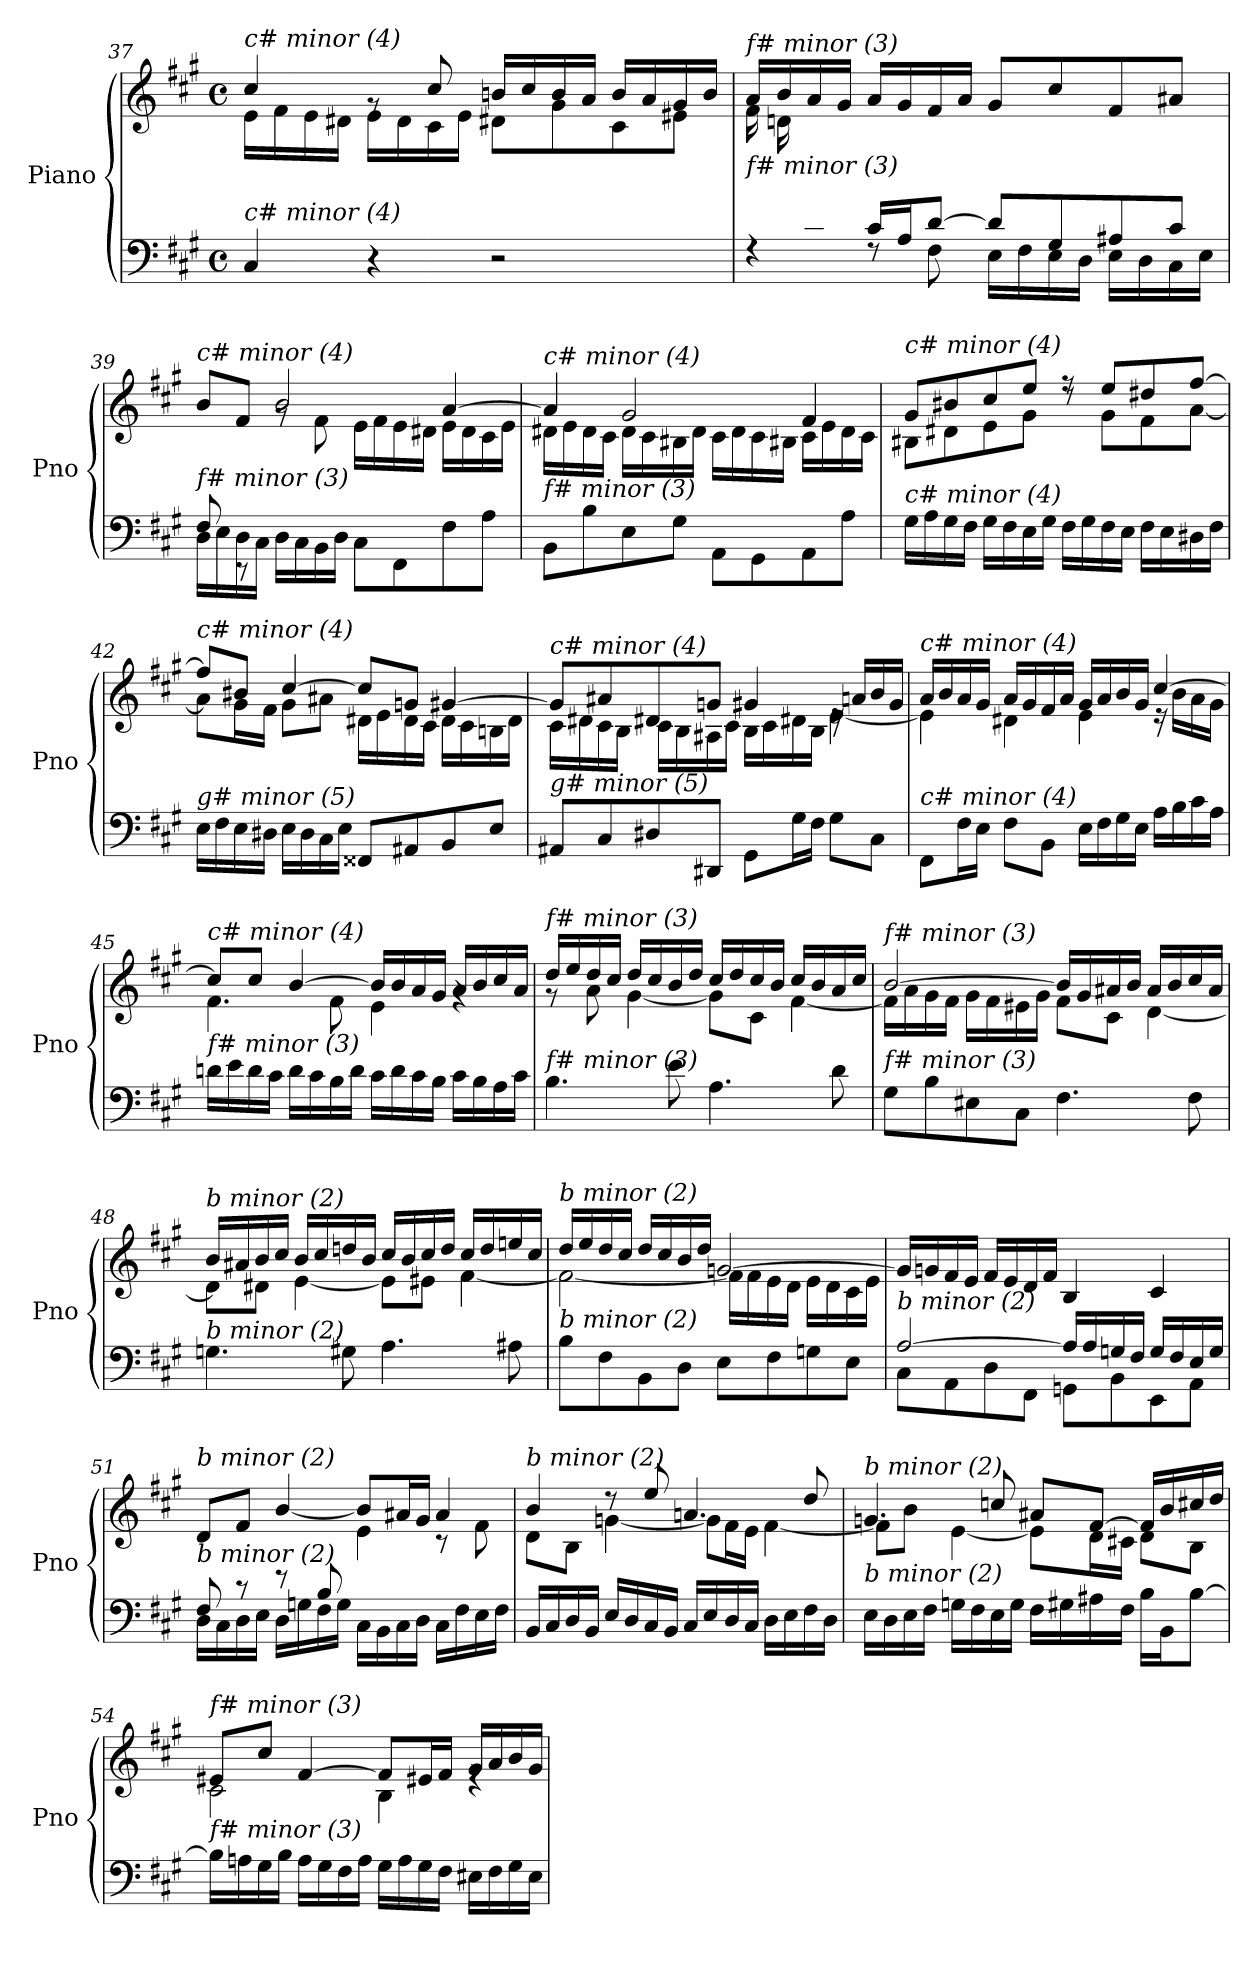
**kern	**kern
*part1	*part1
*staff2	*staff1
*I"Piano	*
*I'Pno	*
!!LO:LB:g=z
*clefF4	*clefG2
*k[f#c#g#]	*k[f#c#g#]
*M4/4	*M4/4
*met(c)	*met(c)
=37	=37
*	*^
!	!LO:TX:i:t=c# minor (4)	!
!LO:TX:i:t=c# minor (4)	!	!
4C#/	4cc#/	16e\LL
.	.	16f#\
.	.	16e\
.	.	16d#X\JJ
4r	8rg	16e\LL
.	.	16d#\
.	8cc#/	16c#\
.	.	16e\JJ
2r	16bn/LL	8d#X\L
.	16cc#/	.
.	16b/	8g#\
.	16a/JJ	.
.	16b/LL	8c#\
.	16a/	.
.	16g#/	8e#X\J
.	16b/JJ	.
=38	=38	=38
*^	*	*
!	!	!LO:TX:i:t=f# minor (3)	!
!LO:TX:i:t=f# minor (3)	!	!	!
8ryy	4rF	16a/LL	16f#\LL
.	.	16b/	16dn\
16c#/	.	16a/	2..ryy
16B/JJ	.	16g#/JJ	.
16c#/LL	8rF	16a/LL	.
16A/J	.	16g#/	.
[8d/J	8F#\	16f#/	.
.	.	16a/JJ	.
8d/L]	16E\LL	8g#/L	.
.	16F#\	.	.
8G#/	16E\	8cc#/	.
.	16D\JJ	.	.
8A#X/	16E\LL	8f#/	.
.	16D\	.	.
8c#/J	16C#\	8a#X/J	.
.	16E\JJ	.	.
=39	=39	=39	=39
*	*^	*	*^
!	!	!	!LO:TX:i:t=c# minor (4)	!	!
!LO:TX:i:t=f# minor (3)	!	!	!	!	!
4ryy	16D\LL	8F#/	8b/L	4ryy	4ryy
.	16E\	.	.	.	.
.	16D\	8r	8f#/J	.	.
.	16C#\JJ	.	.	.	.
2.ryy	16D\LL	2.ryy	2b/	8rg	2.ryy
.	16C#\	.	.	.	.
.	16BB\	.	.	8f#\	.
.	16D\JJ	.	.	.	.
.	8C#\L	.	.	16e\LL	.
.	.	.	.	16f#\	.
.	8FF#\	.	.	16e\	.
.	.	.	.	16d#X\JJ	.
.	8F#\	.	[4a/	16e\LL	.
.	.	.	.	16d#\	.
.	8A\J	.	.	16c#\	.
.	.	.	.	16e\JJ	.
*v	*v	*v	*	*	*
*	*	*v	*v
!!LO:LB:g=z
=40	=40	=40
!	!LO:TX:i:t=c# minor (4)	!
!LO:TX:i:t=f# minor (3)	!	!
8BB\L	4a/]	16d#X\LL
.	.	16e\
8B\	.	16d#\
.	.	16c#\JJ
8E\	2g#/	16d#\LL
.	.	16c#\
8G#\J	.	16B#X\
.	.	16d#\JJ
8AA\L	.	16c#\LL
.	.	16d#\
8GG#\	.	16c#\
.	.	16B#X\JJ
8AA\	4f#/	16c#\LL
.	.	16e\
8A\J	.	16d#\
.	.	16c#\JJ
=41	=41	=41
!	!LO:TX:i:t=c# minor (4)	!
!LO:TX:i:t=c# minor (4)	!	!
16G#\LL	8g#/L	8B#X\L
16A\	.	.
16G#\	8b#X/	8d#X\
16F#\JJ	.	.
16G#\LL	8cc#/	8e\
16F#\	.	.
16E\	8ee/J	8g#\J
16G#\JJ	.	.
16F#\LL	8r	8rdd
16G#\	.	.
16F#\	8ee/L	8g#\L
16E\JJ	.	.
16F#\LL	8dd#X/	8f#\
16E\	.	.
16D#X\	[8ff#/J	[8a\J
16F#\JJ	.	.
=42	=42	=42
!	!LO:TX:i:t=c# minor (4)	!
!LO:TX:i:t=g# minor (5)	!	!
16E\LL	8ff#/L]	8a\L]
16F#\	.	.
16E\	8b#X/J	16g#\L
16D#X\JJ	.	16f#\JJ
16E\LL	[4cc#/	8g#\L
16D#\	.	.
16C#\	.	8a#X\J
16E\JJ	.	.
8FF##X/L	8cc#/L]	16d#X\LL
.	.	16e\
8AA#X/	8gni/J	16d#\
.	.	16c#\JJ
8BB/	[4g#/	16d#\LL
.	.	16c#\
8E/J	.	16Bn\
.	.	16d#\JJ
!!LO:PB:g=z	!!
=43	=43	=43
!	!LO:TX:i:t=c# minor (4)	!
!LO:TX:i:t=g# minor (5)	!	!
8AA#X/L	8g#/L]	16c#\LL
.	.	16d#X\
8C#/	8a#X/	16c#\
.	.	16B\JJ
8D#X/	8d#X/	16c#\LL
.	.	16B\
8DD#X/J	8gni/J	16A#X\
.	.	16c#\JJ
8GG#\L	4g#/	16B\LL
.	.	16c#\
16G#\L	.	16d#X\
16F#\JJ	.	16B\JJ
8G#\L	16re	[4e\
.	16an/LL	.
8C#\J	16b/	.
.	16g#/JJ	.
=44	=44	=44
!	!LO:TX:i:t=c# minor (4)	!
!LO:TX:i:t=c# minor (4)	!	!
8FF#\L	16a/LL	4e\]
.	16b/	.
16F#\L	16a/	.
16E\JJ	16g#/JJ	.
8F#\L	16a/LL	4d#X\
.	16g#/	.
8BB\J	16f#/	.
.	16a/JJ	.
16E\LL	16g#/LL	4e\
16F#\	16a/	.
16G#\	16b/	.
16E\JJ	16g#/JJ	.
16A\LL	[4cc#/	16r
16B\	.	16b\LL
16c#\	.	16a\
16A\JJ	.	16g#\JJ
=45	=45	=45
!	!LO:TX:i:t=c# minor (4)	!
!LO:TX:i:t=f# minor (3)	!	!
16dn\LL	8cc#/L]	4.f#\
16e\	.	.
16d\	8cc#/J	.
16c#\JJ	.	.
16d\LL	[4b/	.
16c#\	.	.
16B\	.	8f#\
16d\JJ	.	.
16c#\LL	16b/LL]	4e\
16d\	16b/	.
16c#\	16a/	.
16B\JJ	16g#/JJ	.
16c#\LL	16a/LL	4rg
16B\	16b/	.
16A\	16cc#/	.
16c#\JJ	16a/JJ	.
!!LO:LB:g=z	!!
=46	=46	=46
!	!LO:TX:i:t=f# minor (3)	!
!LO:TX:i:t=f# minor (3)	!	!
4.B\	16dd/LL	8r
.	16ee/	.
.	16dd/	8a\
.	16cc#/JJ	.
.	16dd/LL	[4g#\
.	16cc#/	.
8e\	16b/	.
.	16dd/JJ	.
4.A\	16cc#/LL	8g#\L]
.	16dd/	.
.	16cc#/	8c#\J
.	16b/JJ	.
.	16cc#/LL	[4f#\
.	16b/	.
8d\	16a/	.
.	16cc#/JJ	.
=47	=47	=47
!	!LO:TX:i:t=f# minor (3)	!
!LO:TX:i:t=f# minor (3)	!	!
8G#\L	[2b/	16f#\LL]
.	.	16a\
8B\	.	16g#\
.	.	16f#\JJ
8E#X\	.	16g#\LL
.	.	16f#\
8C#\J	.	16e#X\
.	.	16g#\JJ
4.F#\	16b/LL]	8f#\L
.	16g#/	.
.	16a#X/	8c#\J
.	16b/JJ	.
.	16a#/LL	[4d\
.	16b/	.
8F#\	16cc#/	.
.	16a#/JJ	.
=48	=48	=48
!	!LO:TX:i:t=b minor (2)	!
!LO:TX:i:t=b minor (2)	!	!
4.Gn\	16b/LL	8d\L]
.	16a#X/	.
.	16b/	8d#X\J
.	16cc#/JJ	.
.	16b/LL	[4e\
.	16cc#/	.
8G#X\	16ddn/	.
.	16b/JJ	.
4.A\	16cc#/LL	8e\L]
.	16b/	.
.	16cc#/	8e#X\J
.	16dd/JJ	.
.	16cc#/LL	[4f#\
.	16dd/	.
8A#X\	16een/	.
.	16cc#/JJ	.
!!LO:LB:g=z	!!
=49	=49	=49
!	!LO:TX:i:t=b minor (2)	!
!LO:TX:i:t=b minor (2)	!	!
8B\L	16dd/LL	2f#\_
.	16ee/	.
8F#\	16dd/	.
.	16cc#/JJ	.
8BB\	16dd/LL	.
.	16cc#/	.
8D\J	16b/	.
.	16dd/JJ	.
8E\L	[2gn/	16f#\LL]
.	.	16f#\
8F#\	.	16e\
.	.	16d\JJ
8Gn\	.	16e\LL
.	.	16d\
8E\J	.	16c#\
.	.	16e\JJ
=50	=50	=50
*^	*	*
!	!	!LO:TX:i:t=b minor (2)	!
!LO:TX:i:t=b minor (2)	!	!	!
*	*	*v	*v
[2A/	8C#\L	16g/LL]
.	.	16gn/
.	8AA\	16f#/
.	.	16e/JJ
.	8D\	16f#/LL
.	.	16e/
.	8FF#\J	16d/
.	.	16f#/JJ
16A/LL]	8GGn\L	4B/
16A/	.	.
16Gn/	8BB\	.
16F#/JJ	.	.
16G/LL	8EE\	4c#/
16F#/	.	.
16E/	8AA\J	.
16G/JJ	.	.
=51	=51	=51
*	*^	*^
*	*	*	*	*^
!	!	!	!LO:TX:i:t=b minor (2)	!	!
!LO:TX:i:t=b minor (2)	!	!	!	!	!
2ryy	8F#/	16D\LL	8d/L	2ryy	2ryy
.	.	16C#\	.	.	.
.	8r	16D\	8f#/J	.	.
.	.	16E\JJ	.	.	.
.	8r	16D\LL	[4b/	.	.
.	.	16Gn\	.	.	.
.	8B/	16F#\	.	.	.
.	.	16G\JJ	.	.	.
2ryy	16C#\LL	2ryy	8b/L]	4e\	2ryy
.	16BB\	.	.	.	.
.	16C#\	.	16a#X/L	.	.
.	16D\JJ	.	16g#/JJ	.	.
.	16C#\LL	.	4a#/	8r	.
.	16F#\	.	.	.	.
.	16E\	.	.	8f#\	.
.	16F#\JJ	.	.	.	.
*	*v	*v	*	*	*
*	*	*	*v	*v
!!LO:LB:g=z
=52	=52	=52	=52
!	!	!LO:TX:i:t=b minor (2)	!
!LO:TX:i:t=b minor (2)	!	!	!
*v	*v	*	*
16BB/LL	4b/	8d\L
16C#/	.	.
16D/	.	8B\J
16BB/JJ	.	.
16E/LL	8r	[4gn\
16D/	.	.
16C#/	8ee/	.
16BB/JJ	.	.
16C#/LL	4.an/	8g\L]
16E/	.	.
16D/	.	16f#\L
16C#/JJ	.	16e\JJ
16D\LL	.	[4f#\
16E\	.	.
16F#\	8dd/	.
16D\JJ	.	.
=53	=53	=53
!	!LO:TX:i:t=b minor (2)	!
!LO:TX:i:t=b minor (2)	!	!
16E\LL	4.gn/	8f#\L]
16D\	.	.
16E\	.	8b\J
16F#\JJ	.	.
16Gn\LL	.	[4e\
16F#\	.	.
16E\	8ccn/	.
16G\JJ	.	.
16F#\LL	8a#X/L	8e\L]
16G#X\	.	.
16A#X\	[8f#/J	16d\L
16F#\JJ	.	16c#X\JJ
16B\LL	16f#/LL]	8d\L
16BB\J	16b/	.
[8B\J	16cc#X/	8B\J
.	16dd/JJ	.
=54	=54	=54
!	!LO:TX:i:t=f# minor (3)	!
!LO:TX:i:t=f# minor (3)	!	!
16B\LL]	8e#X/L	2c#\
16An\	.	.
16G#\	8cc#/J	.
16B\JJ	.	.
16A\LL	[4f#/	.
16G#\	.	.
16F#\	.	.
16A\JJ	.	.
16G#\LL	8f#/L]	4B\
16A\	.	.
16G#\	16e#X/L	.
16F#\JJ	16f#/JJ	.
16E#X\LL	16g#/LL	4re
16F#\	16a/	.
16G#\	16b/	.
16E#\JJ	16g#/JJ	.
*	*v	*v
=	=
*-	*-
